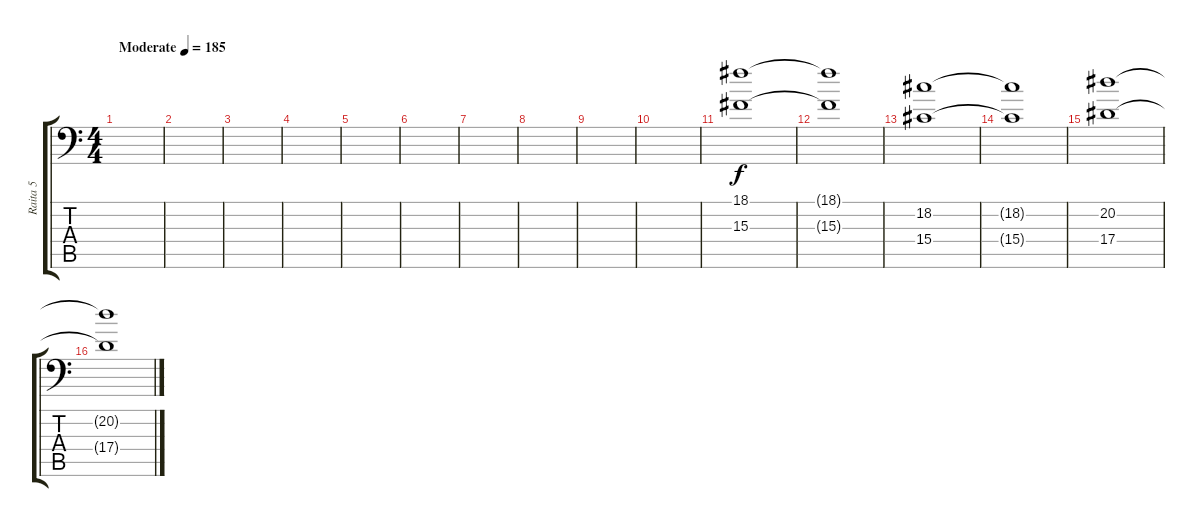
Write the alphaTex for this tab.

\track ("Raita 5" "Raita 5") {instrument fx6goblins}
\staff {score tabs}
\tuning (C4 G3 Eb3 Bb2 F2 Bb1) {hide}
\ts (4 4)
\tempo (185 "Moderate")
\clef f4
\ks c
|
|
|
|
|
|
|
|
|
|
(18.1 15.3).1 |
(18.1{t} 15.3{t}).1 |
(18.2 15.4).1 |
(18.2{t} 15.4{t}).1 |
(20.2 17.4).1 |
(20.2{t} 17.4{t}).1
